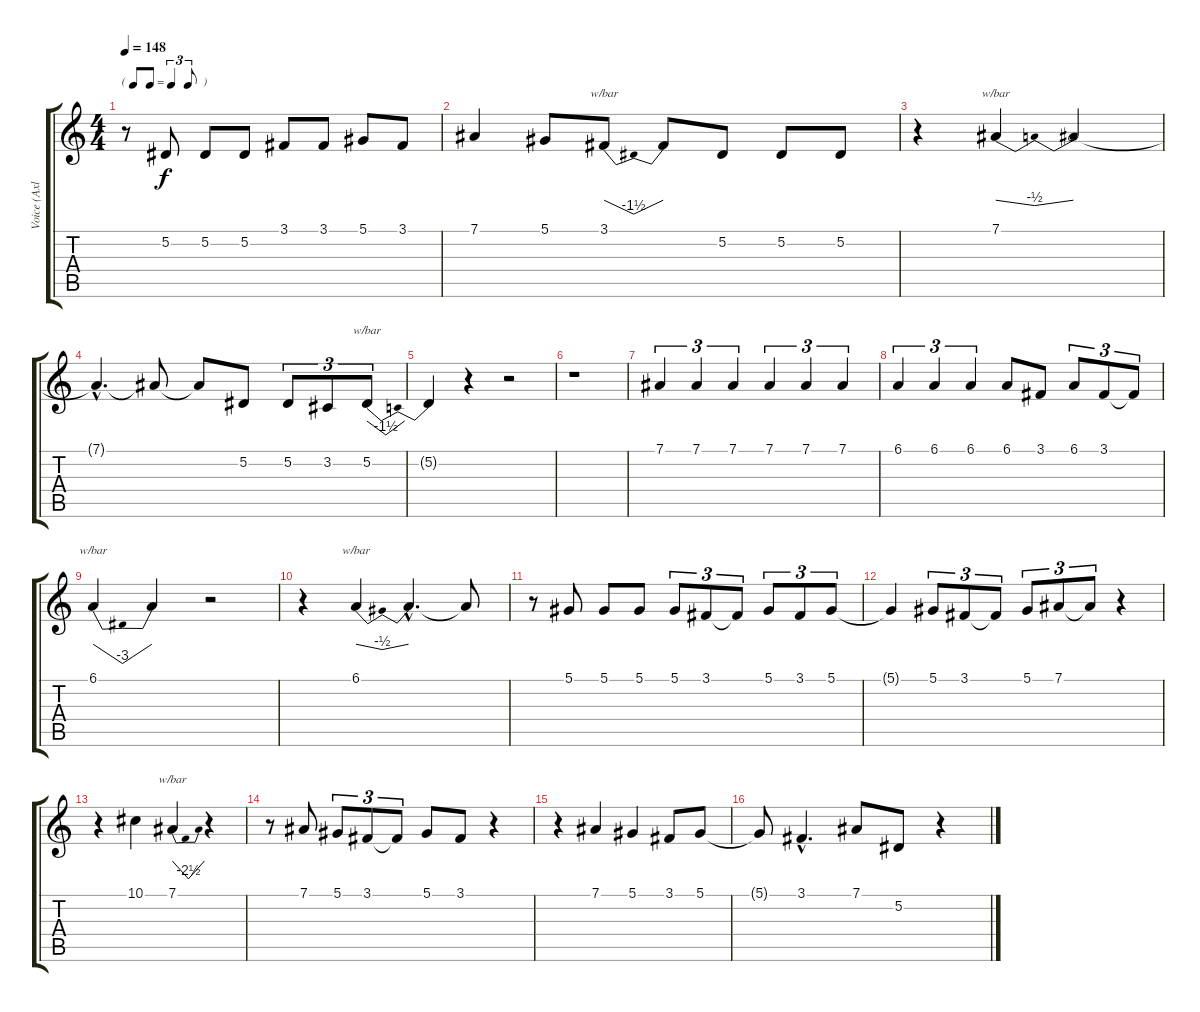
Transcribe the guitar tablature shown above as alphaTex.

\track ("Voice (Axl)" "Voice (Axl") {instrument lead2sawtooth}
\staff {score tabs}
\tuning (Eb4 Bb3 Gb3 Db3 Ab2 Eb2) {hide}
\ts (4 4)
\tf triplet8th
\tempo 148
\clef g2
\ks c
r.8{dy f} 5.2.8 5.2.8 5.2.8 3.1.8 3.1.8 5.1.8 3.1.8 |
7.1.4 5.1.8 3.1.8{tbe (dip default 0 0 30 -6 60 0)} 3.1{t}.8 5.2.8 5.2.8 5.2.8 |
r.4 7.1.4{tbe (dip default 0 0 30 -2 60 0)} 7.1{t}.2 |
7.1{hac t}.4{d} 7.1{t}.8 7.1{t}.8 5.2.8 5.2.8{tu (3 2)} 3.2.8{tu (3 2)} 5.2.8{tu (3 2) tbe (dip default 0 0 30 -6 60 0)} |
5.2{t}.4 r.4 r.2 |
r.1 |
7.1.4{tu (3 2)} 7.1.4{tu (3 2)} 7.1.4{tu (3 2)} 7.1.4{tu (3 2)} 7.1.4{tu (3 2)} 7.1.4{tu (3 2)} |
6.1.4{tu (3 2)} 6.1.4{tu (3 2)} 6.1.4{tu (3 2)} 6.1.8 3.1.8 6.1.8{tu (3 2)} 3.1.8{tu (3 2)} 3.1{t}.8{tu (3 2)} |
6.1.4{tbe (dip default 0 0 30 -12 60 0)} 6.1{t}.4 r.2 |
r.4 6.1.4{tbe (dip default 0 0 30 -2 60 0)} 6.1{hac t}.4{d} 6.1{t}.8 |
r.8 5.1.8 5.1.8 5.1.8 5.1.8{tu (3 2)} 3.1.8{tu (3 2)} 3.1{t}.8{tu (3 2)} 5.1.8{tu (3 2)} 3.1.8{tu (3 2)} 5.1.8{tu (3 2)} |
5.1{t}.4 5.1.8{tu (3 2)} 3.1.8{tu (3 2)} 3.1{t}.8{tu (3 2)} 5.1.8{tu (3 2)} 7.1.8{tu (3 2)} 7.1{t}.8{tu (3 2)} r.4 |
r.4 10.1.4 7.1.4{tbe (dip default 0 0 30 -10 60 0)} r.4 |
r.8 7.1.8 5.1.8{tu (3 2)} 3.1.8{tu (3 2)} 3.1{t}.8{tu (3 2)} 5.1.8 3.1.8 r.4 |
r.4 7.1.4 5.1.4 3.1.8 5.1.8 |
5.1{t}.8 3.1{hac}.4{d} 7.1.8 5.2.8 r.4
